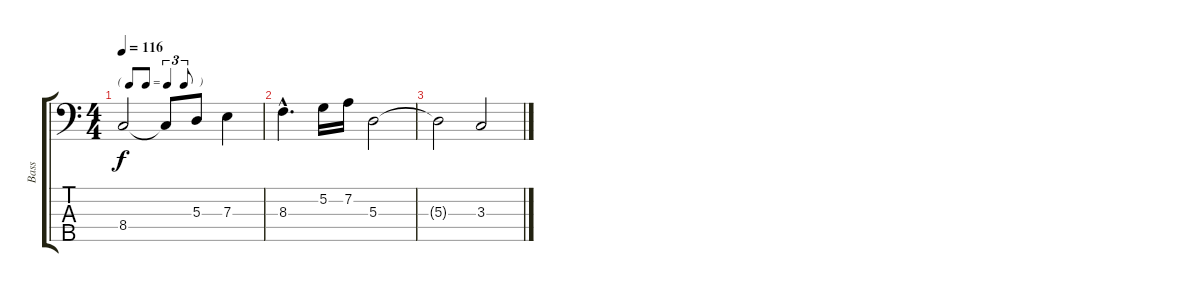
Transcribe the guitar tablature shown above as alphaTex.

\track ("Bass" "Bass") {instrument electricbasspick}
\staff {score tabs}
\tuning (G2 D2 A1 E1 B0) {hide}
\ts (4 4)
\tf triplet8th
\tempo 116
\clef f4
\ks c
8.4.2{dy f} 8.4{t}.8 5.3.8 7.3.4 |
8.3{hac}.4{d volume 0} 5.2.16 7.2.16 5.3.2 |
5.3{t}.2 3.3.2
